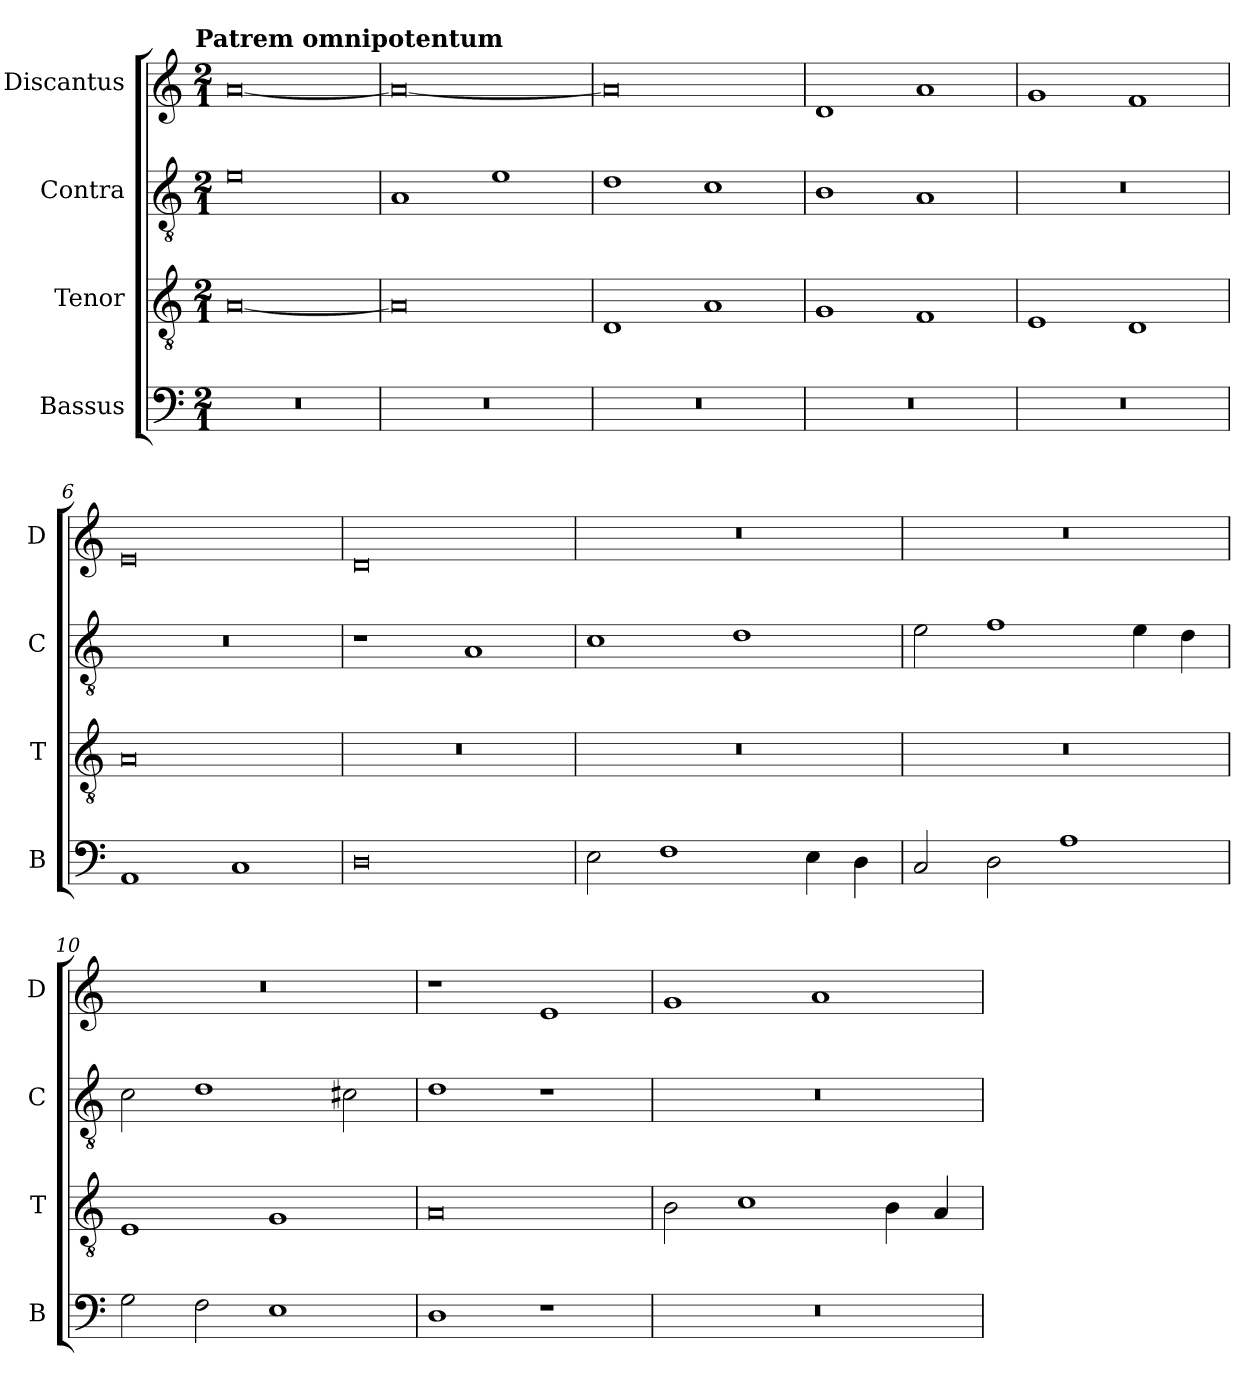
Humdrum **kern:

**kern	**kern	**kern	**kern
*part4	*part3	*part2	*part1
*staff4	*staff3	*staff2	*staff1
*I"Bassus	*I"Tenor	*I"Contra	*I"Discantus
*I'B	*I'T	*I'C	*I'D
*clefF4	*clefGv2	*clefGv2	*clefG2
*k[]	*k[]	*k[]	*k[]
!!LO:TX:omd:t=Patrem omnipotentum
*M2/1	*M2/1	*M2/1	*M2/1
=1	=1	=1	=1
0r	[0A	0e	[0a
=2	=2	=2	=2
0r	0A]	1A	0a_
.	.	1e	.
=3	=3	=3	=3
0r	1D	1d	0a]
.	1A	1c	.
=4	=4	=4	=4
0r	1G	1B	1d
.	1F	1A	1a
=5	=5	=5	=5
0r	1E	0r	1g
.	1D	.	1f
=6	=6	=6	=6
1AA	0A	0r	0e
1C	.	.	.
=7	=7	=7	=7
0D	0r	1r	0d
.	.	1A	.
=8	=8	=8	=8
2E\	0r	1c	0r
1F	.	.	.
.	.	1d	.
4E\	.	.	.
4D\	.	.	.
=9	=9	=9	=9
2C/	0r	2e\	0r
2D\	.	1f	.
1A	.	.	.
.	.	4e\	.
.	.	4d\	.
=10	=10	=10	=10
2G\	1E	2c\	0r
2F\	.	1d	.
1E	1G	.	.
.	.	2c#X\	.
=11	=11	=11	=11
1D	0A	1d	1r
1r	.	1r	1e
=12	=12	=12	=12
0r	2B\	0r	1g
.	1c	.	.
.	.	.	1a
.	4B\	.	.
.	4A/	.	.
=	=	=	=
*-	*-	*-	*-
